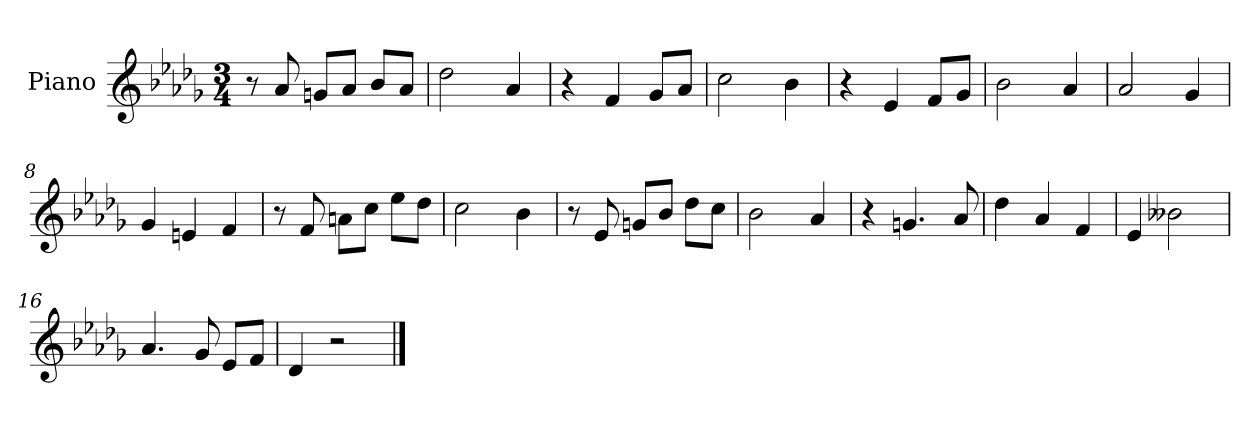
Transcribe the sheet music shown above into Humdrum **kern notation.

**kern
*part1
*staff1
*I"Piano
*I'Pno
*clefG2
*k[b-e-a-d-g-]
*D-:
*M3/4
=1
8r
8a-/
8gn/L
8a-/J
8b-/L
8a-/J
=2
2dd-\
4a-/
=3
4r
4f/
8g-/L
8a-/J
=4
2cc\
4b-\
=5
4r
4e-/
8f/L
8g-/J
=6
2b-\
4a-/
=7
2a-/
4g-/
=8
4g-/
4en/
4f/
=9
8r
8f/
8an\L
8cc\J
8ee-\L
8dd-\J
=10
2cc\
4b-\
=11
8r
8e-/
8gn/L
8b-/J
8dd-\L
8cc\J
=12
2b-\
4a-/
=13
4r
4.gn/
8a-/
=14
4dd-\
4a-/
4f/
=15
4e-/
2b--X\
=16
4.a-/
8g-/
8e-/L
8f/J
=17
4d-/
2r
==
*-
